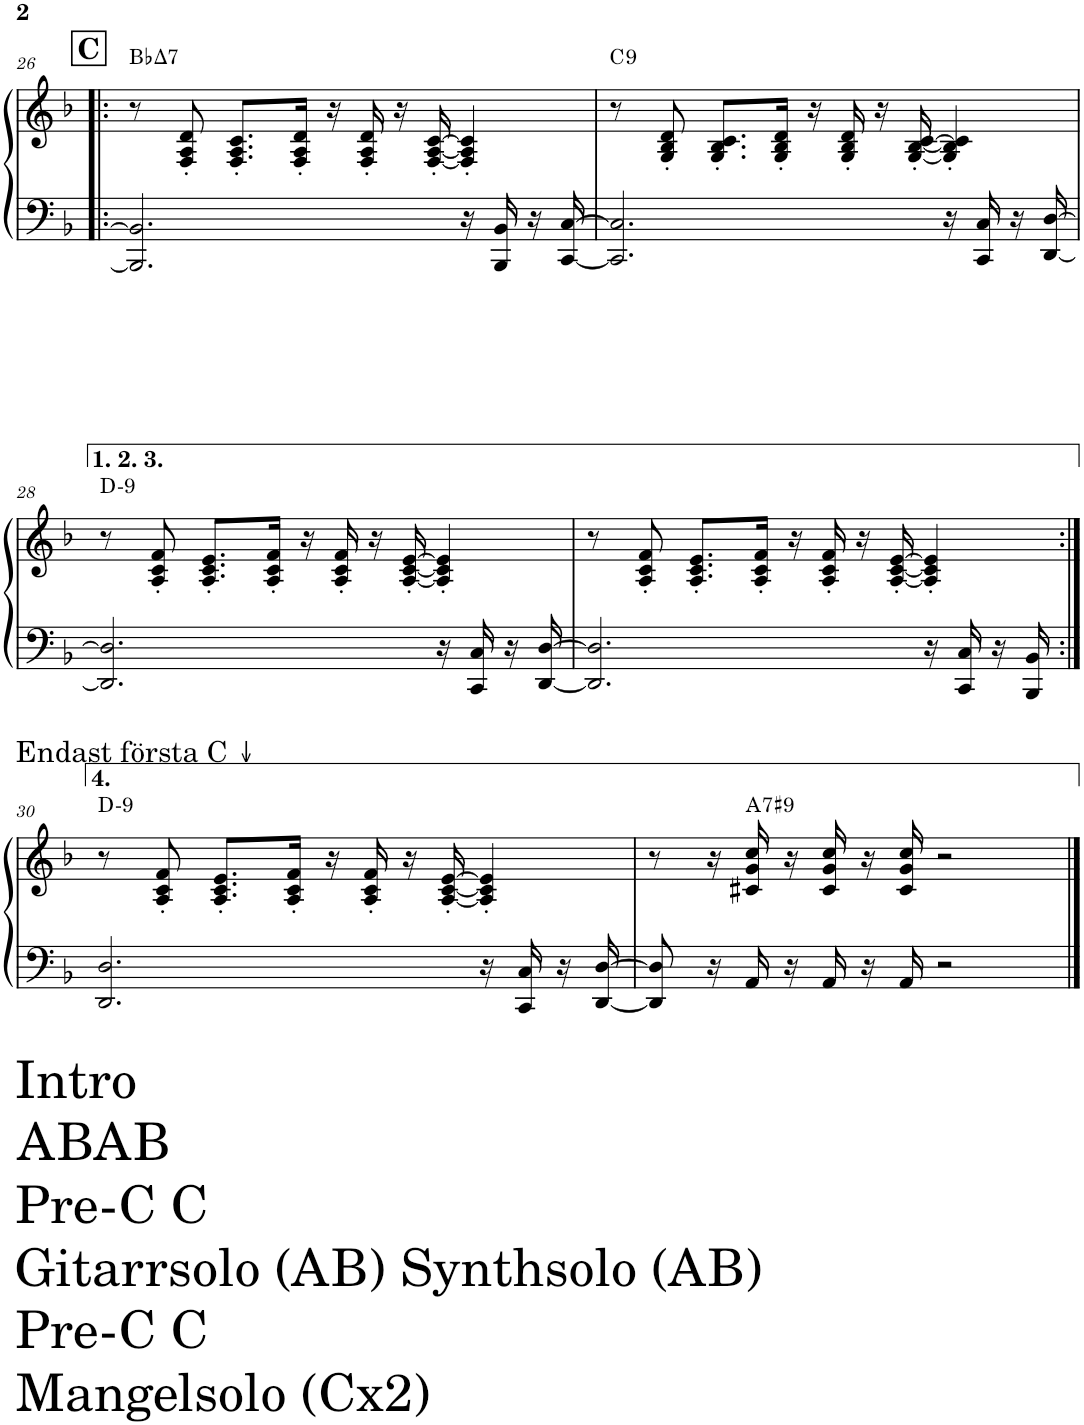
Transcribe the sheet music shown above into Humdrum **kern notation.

**kern	**kern	**harte
*part1	*part1	*part1
*staff2	*staff1	*
*I"Piano	*	*
*I'Pno	*	*
!!LO:PB:g=z
*clefF4	*clefG2	*
*k[b-]	*k[b-]	*
*M4/4	*M4/4	*
!!LO:REH:place=s1:a:B:cj:fs=14:t=C
=26!|:	=26!|:	=26!|:
!	!	!LO:H:kt=7
2.BBB-/] 2.BB-/]	8r	Bb:maj7
.	8F/' 8A/' 8d/'	.
.	8.F/' 8.A/' 8.c/'L	.
.	16F/' 16A/' 16d/'Jk	.
.	16r	.
.	16F/' 16A/' 16d/'	.
.	16r	.
.	[16F/' [16A/' [16c/'	.
16r	4F/]' 4A/]' 4c/]'	.
16BBB-/ 16BB-/	.	.
16r	.	.
[16CC/ [16C/	.	.
=27	=27	=27
!	!	!LO:H:kt=9
2.CC/] 2.C/]	8r	C:9
.	8G/' 8B-/' 8d/'	.
.	8.G/' 8.B-/' 8.c/'L	.
.	16G/' 16B-/' 16d/'Jk	.
.	16r	.
.	16G/' 16B-/' 16d/'	.
.	16r	.
.	[16G/' [16B-/' [16c/'	.
16r	4G/]' 4B-/]' 4c/]'	.
16CC/ 16C/	.	.
16r	.	.
[16DD/ [16D/	.	.
!!LO:LB:g=z
=28	=28	=28
!	!	!LO:H:kt=9
2.DD/] 2.D/]	8r	D:min9
.	8A/' 8c/' 8f/'	.
.	8.A/' 8.c/' 8.e/'L	.
.	16A/' 16c/' 16f/'Jk	.
.	16r	.
.	16A/' 16c/' 16f/'	.
.	16r	.
.	[16A/' [16c/' [16e/'	.
16r	4A/]' 4c/]' 4e/]'	.
16CC/ 16C/	.	.
16r	.	.
[16DD/ [16D/	.	.
=29	=29	=29
2.DD/] 2.D/]	8r	.
.	8A/' 8c/' 8f/'	.
.	8.A/' 8.c/' 8.e/'L	.
.	16A/' 16c/' 16f/'Jk	.
.	16r	.
.	16A/' 16c/' 16f/'	.
.	16r	.
.	[16A/' [16c/' [16e/'	.
16r	4A/]' 4c/]' 4e/]'	.
16CC/ 16C/	.	.
16r	.	.
16BBB-/ 16BB-/	.	.
!!LO:LB:g=z
=30:|!	=30:|!	=30:|!
!	!LO:TX:a:t=Endast första C ↓	!
!LO:TX:a:t=Endast första C ↓	!	!
!LO:TX:b:t=Intro	!	!
!LO:TX:b:t=ABAB	!	!
!LO:TX:b:t=Pre-C C	!	!
!LO:TX:b:t=Gitarrsolo (AB) Synthsolo (AB)	!	!
!LO:TX:b:t=Pre-C C	!	!
!LO:TX:b:t=Mangelsolo (Cx2)	!	!LO:H:kt=9
2.DD/ 2.D/	8r	D:min9
.	8A/' 8c/' 8f/'	.
.	8.A/' 8.c/' 8.e/'L	.
.	16A/' 16c/' 16f/'Jk	.
.	16r	.
.	16A/' 16c/' 16f/'	.
.	16r	.
.	[16A/' [16c/' [16e/'	.
16r	4A/]' 4c/]' 4e/]'	.
16CC/ 16C/	.	.
16r	.	.
[16DD/ [16D/	.	.
=31	=31	=31
8DD/] 8D/]	8r	.
16r	16r	.
!	!	!LO:H:kt=7
16AA/	16c#X/ 16g/ 16cc/	A:7(#9)
16r	16r	.
16AA/	16c#/ 16g/ 16cc/	.
16r	16r	.
16AA/	16c#/ 16g/ 16cc/	.
2r	2r	.
==	==	==
*-	*-	*-
